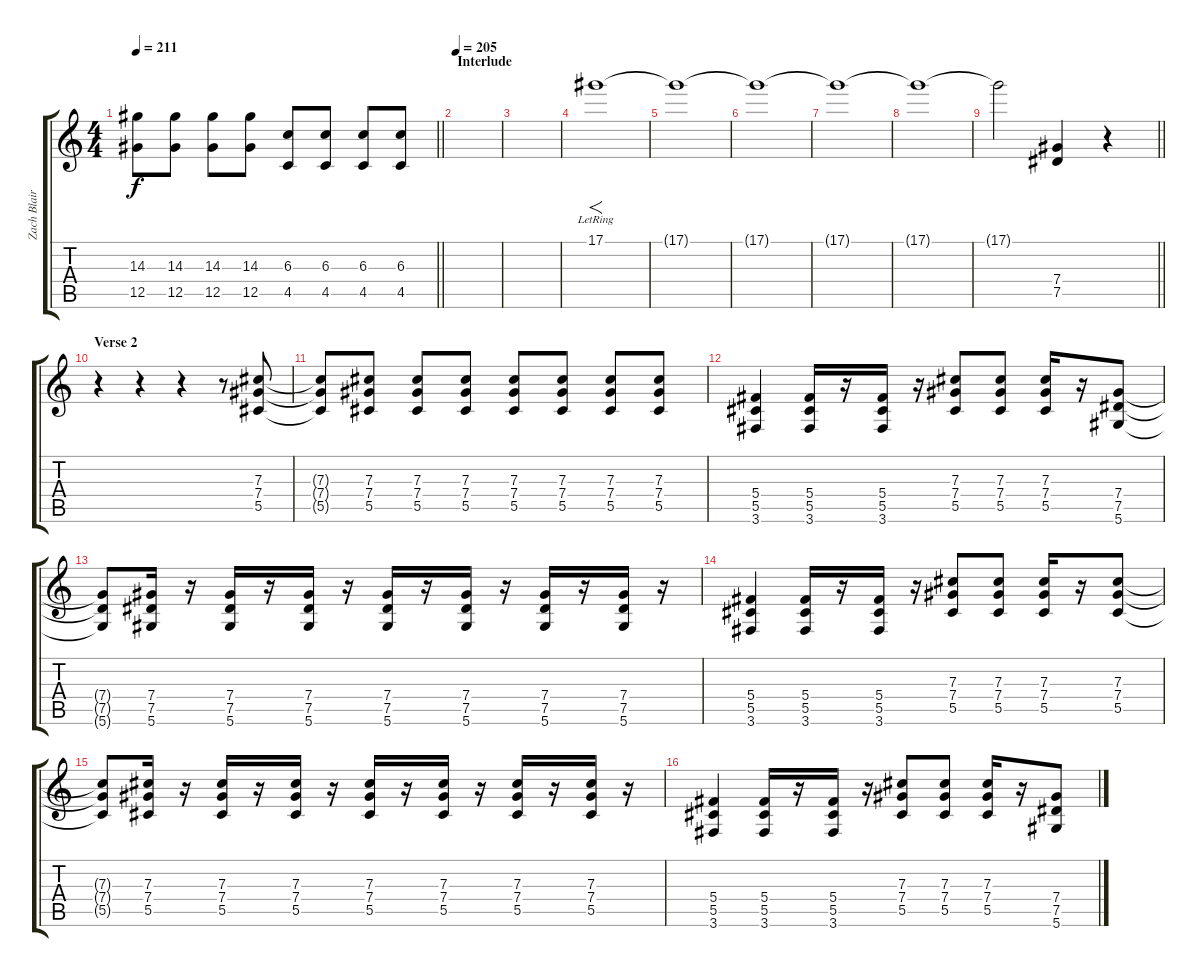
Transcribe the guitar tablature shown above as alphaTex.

\track ("Zach Blair - Guitar" "Zach Blair") {instrument distortionguitar}
\staff {score tabs}
\tuning (Eb4 Bb3 Gb3 Db3 Ab2 Eb2) {hide}
\ts (4 4)
\tempo 211
\clef g2
\barLineRight lightlight
\ks c
(14.3 12.5).8{dy f} (14.3 12.5).8 (14.3 12.5).8 (14.3 12.5).8 (6.3 4.5).8 (6.3 4.5).8 (6.3 4.5).8 (6.3 4.5).8 |
\section ("" "Interlude")
\tempo 205
|
|
17.1{lr}.1{f} |
17.1{t}.1 |
17.1{t}.1 |
17.1{t}.1 |
17.1{t}.1 |
\barLineRight lightlight
17.1{t}.2 (7.4 7.5).4 r.4 |
\section ("" "Verse 2")
r.4 r.4 r.4 r.8 (7.3 7.4 5.5).8{volume 12} |
(7.3{t} 7.4{t} 5.5{t}).8 (7.3 7.4 5.5).8 (7.3 7.4 5.5).8 (7.3 7.4 5.5).8 (7.3 7.4 5.5).8 (7.3 7.4 5.5).8 (7.3 7.4 5.5).8 (7.3 7.4 5.5).8 |
(5.4 5.5 3.6).4 (5.4 5.5 3.6).16 r.16 (5.4 5.5 3.6).16 r.16 (7.3 7.4 5.5).8 (7.3 7.4 5.5).8 (7.3 7.4 5.5).16 r.16 (7.4 7.5 5.6).8 |
(7.4{t} 7.5{t} 5.6{t}).8 (7.4 7.5 5.6).16 r.16 (7.4 7.5 5.6).16 r.16 (7.4 7.5 5.6).16 r.16 (7.4 7.5 5.6).16 r.16 (7.4 7.5 5.6).16 r.16 (7.4 7.5 5.6).16 r.16 (7.4 7.5 5.6).16 r.16 |
(5.4 5.5 3.6).4 (5.4 5.5 3.6).16 r.16 (5.4 5.5 3.6).16 r.16 (7.3 7.4 5.5).8 (7.3 7.4 5.5).8 (7.3 7.4 5.5).16 r.16 (7.3 7.4 5.5).8 |
(7.3{t} 7.4{t} 5.5{t}).8 (7.3 7.4 5.5).16 r.16 (7.3 7.4 5.5).16 r.16 (7.3 7.4 5.5).16 r.16 (7.3 7.4 5.5).16 r.16 (7.3 7.4 5.5).16 r.16 (7.3 7.4 5.5).16 r.16 (7.3 7.4 5.5).16 r.16 |
(5.4 5.5 3.6).4 (5.4 5.5 3.6).16 r.16 (5.4 5.5 3.6).16 r.16 (7.3 7.4 5.5).8 (7.3 7.4 5.5).8 (7.3 7.4 5.5).16 r.16 (7.4 7.5 5.6).8
